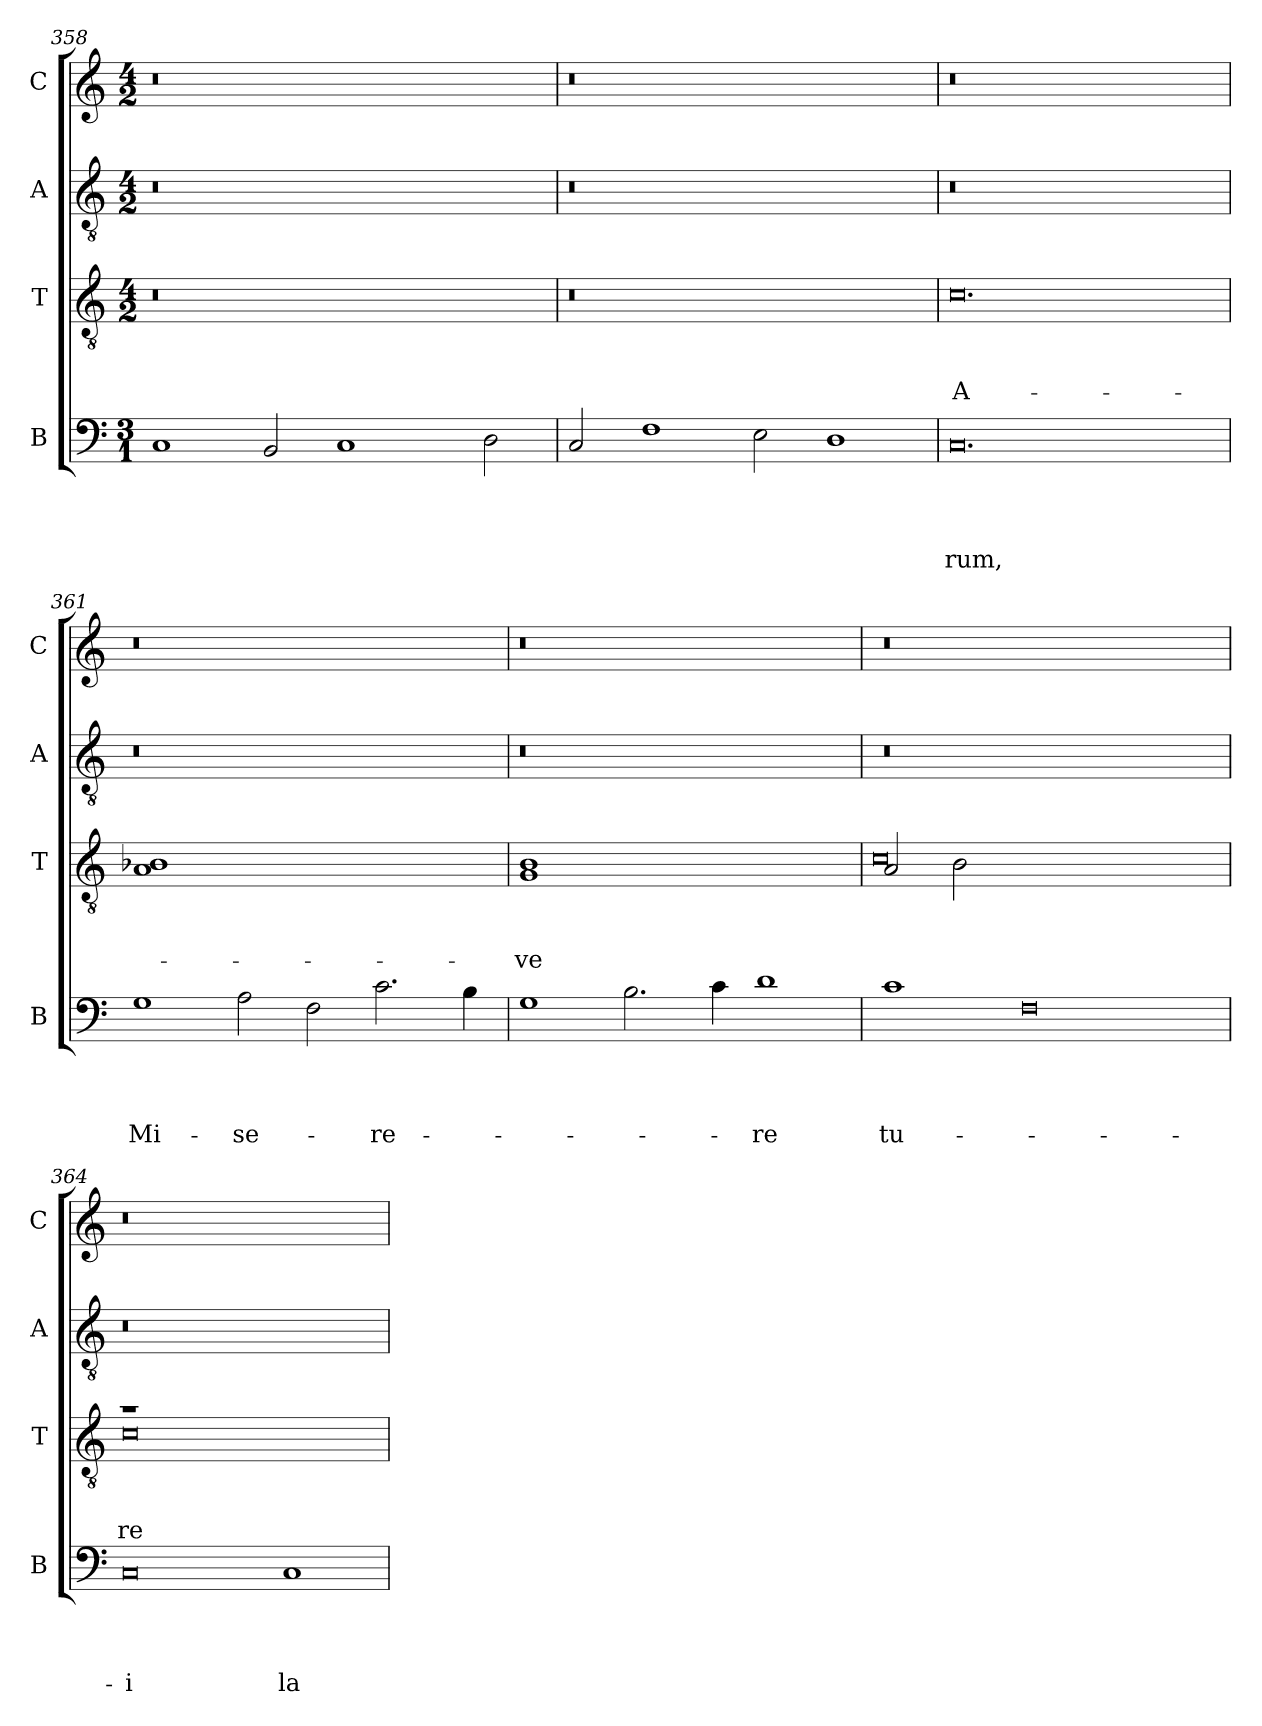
**kern	**text	**text	**text	**text	**kern	**text	**text	**text	**kern	**kern
*part4	*part4	*part4	*part4	*part4	*part3	*part3	*part3	*part3	*part2	*part1
*staff4	*staff4	*staff4	*staff4	*staff4	*staff3	*staff3	*staff3	*staff3	*staff2	*staff1
*I"B	*	*	*	*	*I"T	*	*	*	*I"A	*I"C
*I'B	*	*	*	*	*I'T	*	*	*	*I'A	*I'C
*clefF4	*	*	*	*	*clefGv2	*	*	*	*clefGv2	*clefG2
*k[]	*	*	*	*	*k[]	*	*	*	*k[]	*k[]
*C:	*	*	*	*	*C:	*	*	*	*C:	*C:
*M3/1	*	*	*	*	*M4/2	*	*	*	*M4/2	*M4/2
=358	=358	=358	=358	=358	=358	=358	=358	=358	=358	=358
1C	.	.	.	.	0r	.	.	.	0r	0r
2BB/	.	.	.	.	.	.	.	.	.	.
1C	.	.	.	.	.	.	.	.	.	.
.	.	.	.	.	1ryy	.	.	.	1ryy	1ryy
2D\	.	.	.	.	.	.	.	.	.	.
=359	=359	=359	=359	=359	=359	=359	=359	=359	=359	=359
2C/	.	.	.	.	0r	.	.	.	0r	0r
1F	.	.	.	.	.	.	.	.	.	.
2E\	.	.	.	.	.	.	.	.	.	.
1D	.	.	.	.	1ryy	.	.	.	1ryy	1ryy
!!LO:LB:g=z
=360	=360	=360	=360	=360	=360	=360	=360	=360	=360	=360
!	!	!	!	!LO:LY:b	!	!	!	!LO:LY:b	!	!
0.C	.	.	.	-rum,	0.c	.	.	-A-	0r	0r
.	.	.	.	.	.	.	.	.	1ryy	1ryy
=361	=361	=361	=361	=361	=361	=361	=361	=361	=361	=361
!	!	!	!	!LO:LY:b	!	!	!	!	!	!
1G	.	.	.	Mi-	1A 1B-X	.	.	.	0r	0r
!	!	!	!	!LO:LY:b	!	!	!	!	!	!
2A\	.	.	.	-se-	0ryy	.	.	.	.	.
2F\	.	.	.	.	.	.	.	.	.	.
!	!	!	!	!LO:LY:b	!	!	!	!	!	!
2.c\	.	.	.	-re-	.	.	.	.	1ryy	1ryy
4B\	.	.	.	.	.	.	.	.	.	.
=362	=362	=362	=362	=362	=362	=362	=362	=362	=362	=362
!	!	!	!	!	!	!	!	!LO:LY:b	!	!
1G	.	.	.	.	1G 1B	.	.	-ve	0r	0r
2.B\	.	.	.	.	0ryy	.	.	.	.	.
4c\	.	.	.	.	.	.	.	.	.	.
!	!	!	!	!LO:LY:b	!	!	!	!	!	!
1d	.	.	.	-re	.	.	.	.	1ryy	1ryy
=363	=363	=363	=363	=363	=363	=363	=363	=363	=363	=363
!	!	!	!	!LO:LY:b	!	!	!	!	!	!
*	*	*	*	*	*^	*	*	*	*	*
1c	.	.	.	tu-	2A/	0c	.	.	.	0r	0r
.	.	.	.	.	2B\	.	.	.	.	.	.
0F	.	.	.	.	1ryy	.	.	.	.	.	.
.	.	.	.	.	1ryy	1ryy	.	.	.	1ryy	1ryy
=364	=364	=364	=364	=364	=364	=364	=364	=364	=364	=364	=364
!	!	!	!	!LO:LY:b:rj	!LO:N:vis=1	!	!	!	!LO:LY:b	!	!
0C	.	.	.	-i	0ra	0c	.	.	re-	0r	0r
!	!	!	!	!LO:LY:b	!	!	!	!	!	!	!
1C	.	.	.	la-	1ryy	1ryy	.	.	.	1ryy	1ryy
*	*	*	*	*	*v	*v	*	*	*	*	*
=	=	=	=	=	=	=	=	=	=	=
*-	*-	*-	*-	*-	*-	*-	*-	*-	*-	*-
